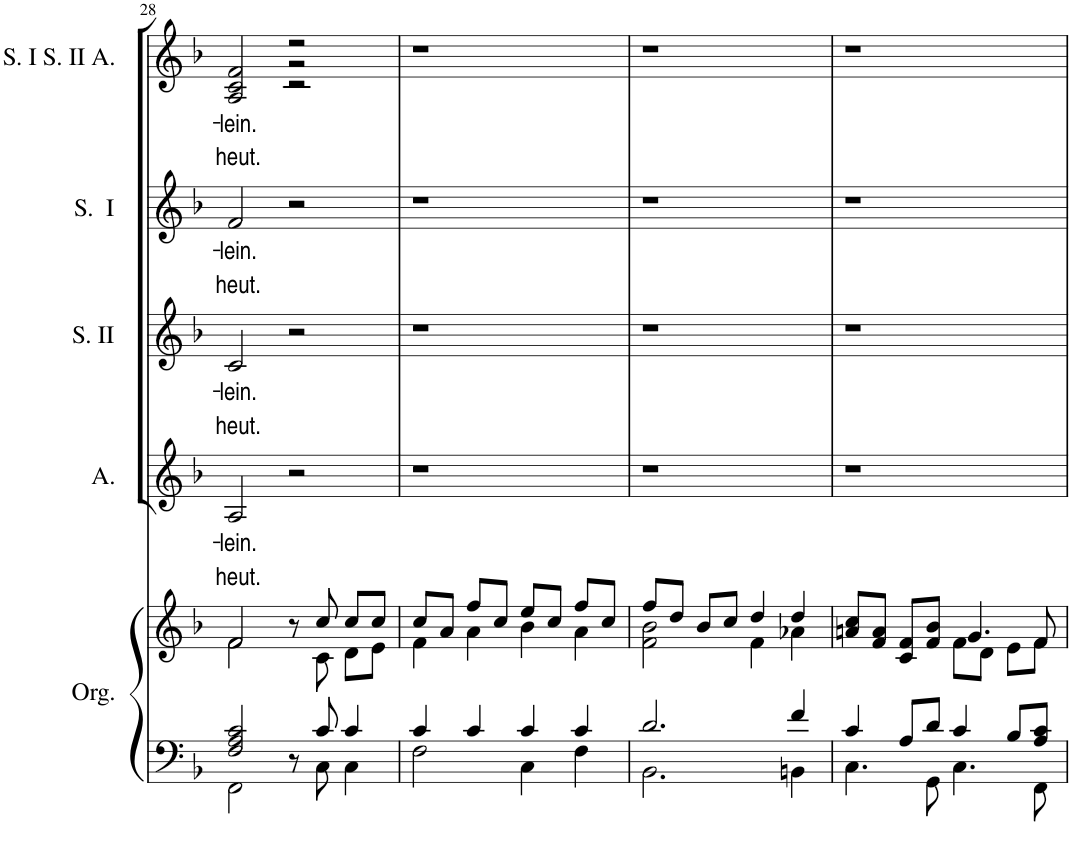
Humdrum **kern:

**kern	**kern	**kern	**text	**text	**kern	**text	**text	**kern	**text	**text	**kern	**text	**text
*part5	*part5	*part4	*part4	*part4	*part3	*part3	*part3	*part2	*part2	*part2	*part1	*part1	*part1
*staff6	*staff5	*staff4	*staff4	*staff4	*staff3	*staff3	*staff3	*staff2	*staff2	*staff2	*staff1	*staff1	*staff1
*I"Orgel	*	*I"Alt	*	*	*I"Sopran II	*	*	*I"Sopran I	*	*	*I"Sopran I Sopran II Alt	*	*
*I'Org.	*	*I'A.	*	*	*I'S. II	*	*	*I'S.  I	*	*	*I'S. I S. II A.	*	*
!!LO:PB:g=z
*clefF4	*clefG2	*clefG2	*	*	*clefG2	*	*	*clefG2	*	*	*clefG2	*	*
*k[b-]	*k[b-]	*k[b-]	*	*	*k[b-]	*	*	*k[b-]	*	*	*k[b-]	*	*
*F:	*F:	*F:	*	*	*F:	*	*	*F:	*	*	*F:	*	*
*M4/4	*M4/4	*M4/4	*	*	*M4/4	*	*	*M4/4	*	*	*M4/4	*	*
*met(c)	*met(c)	*met(c)	*	*	*met(c)	*	*	*met(c)	*	*	*met(c)	*	*
=28	=28	=28	=28	=28	=28	=28	=28	=28	=28	=28	=28	=28	=28
*^	*^	*	*	*	*	*	*	*	*	*	*	*	*
!	!	!	!	!	!LO:LY:b	!LO:LY:b	!	!LO:LY:b	!LO:LY:b	!	!LO:LY:b	!LO:LY:b	!	!LO:LY:b	!LO:LY:b
*	*	*	*	*	*	*	*	*	*	*	*	*	*^	*	*
*	*	*	*	*	*	*	*	*	*	*	*	*	*	*^	*	*
2F/ 2A/ 2c/	2FF\	2f/	2f\	2A/	-lein.	heut.	2c/	-lein.	heut.	2f/	-lein.	heut.	2A/ 2c/ 2f/	2ryy	2ryy	-lein.	heut.
8r	8ryy	8r	8ryy	2r	.	.	2r	.	.	2r	.	.	2r	2r	2r	.	.
8c/	8C\	8cc/	8c\	.	.	.	.	.	.	.	.	.	.	.	.	.	.
4c/	4C\	8cc/L	8d\L	.	.	.	.	.	.	.	.	.	.	.	.	.	.
.	.	8cc/J	8e\J	.	.	.	.	.	.	.	.	.	.	.	.	.	.
*	*	*	*	*	*	*	*	*	*	*	*	*	*v	*v	*v	*	*
=29	=29	=29	=29	=29	=29	=29	=29	=29	=29	=29	=29	=29	=29	=29	=29
4c/	2F\	8cc/L	4f\	1r	.	.	1r	.	.	1r	.	.	1r	.	.
.	.	8a/J	.	.	.	.	.	.	.	.	.	.	.	.	.
4c/	.	8ff/L	4a\	.	.	.	.	.	.	.	.	.	.	.	.
.	.	8cc/J	.	.	.	.	.	.	.	.	.	.	.	.	.
4c/	4C\	8ee/L	4b-\	.	.	.	.	.	.	.	.	.	.	.	.
.	.	8cc/J	.	.	.	.	.	.	.	.	.	.	.	.	.
4c/	4F\	8ff/L	4a\	.	.	.	.	.	.	.	.	.	.	.	.
.	.	8cc/J	.	.	.	.	.	.	.	.	.	.	.	.	.
=30	=30	=30	=30	=30	=30	=30	=30	=30	=30	=30	=30	=30	=30	=30	=30
2.d/	2.BB-\	8ff/L	2f\ 2b-\	1r	.	.	1r	.	.	1r	.	.	1r	.	.
.	.	8dd/J	.	.	.	.	.	.	.	.	.	.	.	.	.
.	.	8b-/L	.	.	.	.	.	.	.	.	.	.	.	.	.
.	.	8cc/J	.	.	.	.	.	.	.	.	.	.	.	.	.
.	.	4dd/	4f\	.	.	.	.	.	.	.	.	.	.	.	.
4f/	4BBn\	4dd/	4a-X\	.	.	.	.	.	.	.	.	.	.	.	.
=31	=31	=31	=31	=31	=31	=31	=31	=31	=31	=31	=31	=31	=31	=31	=31
4c/	4.C\	8an/ 8cc/L	2ryy	1r	.	.	1r	.	.	1r	.	.	1r	.	.
.	.	8f/ 8a/J	.	.	.	.	.	.	.	.	.	.	.	.	.
8A/L	.	8c/ 8f/L	.	.	.	.	.	.	.	.	.	.	.	.	.
8d/J	8GG\	8f/ 8b-/J	.	.	.	.	.	.	.	.	.	.	.	.	.
4c/	4.C\	4.g/	8f\L	.	.	.	.	.	.	.	.	.	.	.	.
.	.	.	8d\J	.	.	.	.	.	.	.	.	.	.	.	.
8B-/L	.	.	8e\L	.	.	.	.	.	.	.	.	.	.	.	.
8A/ 8c/J	8FF\	8f/	8f\J	.	.	.	.	.	.	.	.	.	.	.	.
*v	*v	*	*	*	*	*	*	*	*	*	*	*	*	*	*
*	*v	*v	*	*	*	*	*	*	*	*	*	*	*	*
=	=	=	=	=	=	=	=	=	=	=	=	=	=
*-	*-	*-	*-	*-	*-	*-	*-	*-	*-	*-	*-	*-	*-
